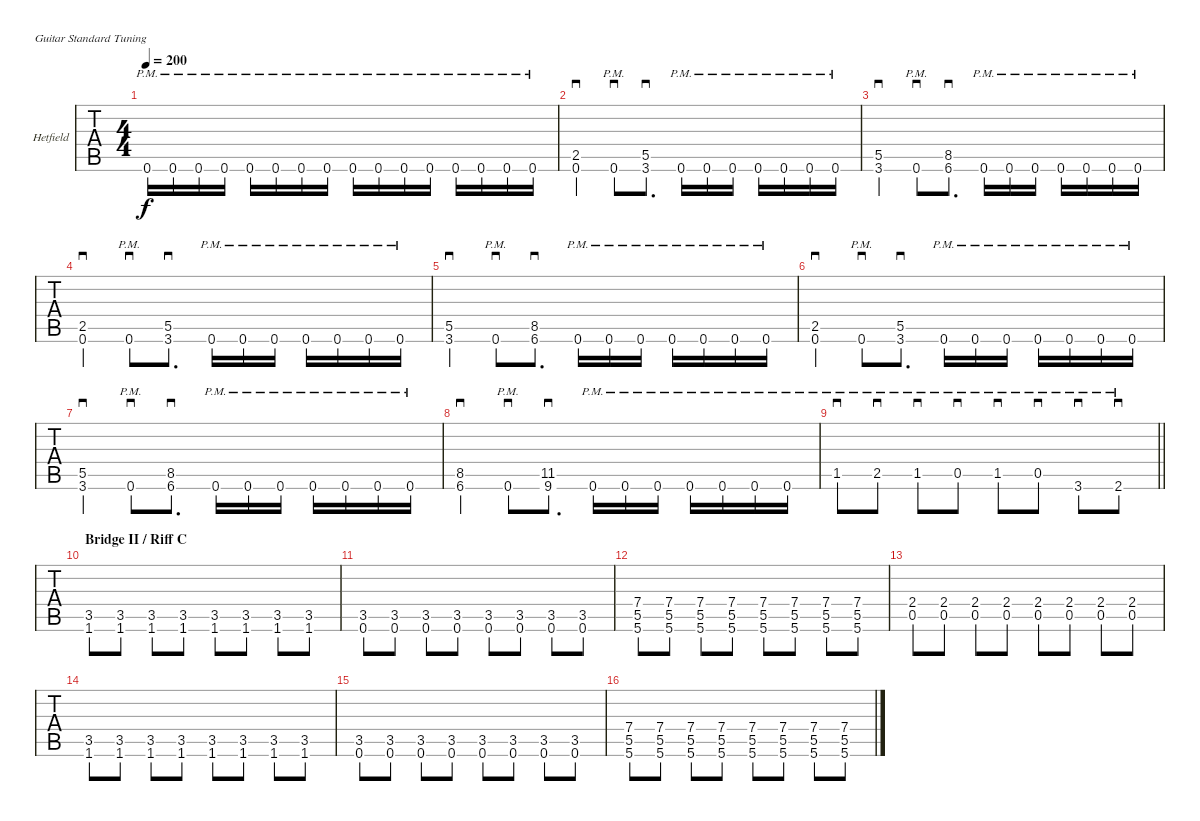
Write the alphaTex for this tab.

\bracketExtendMode groupsimilarinstruments
\firstSystemTrackNameOrientation horizontal
\otherSystemsTrackNameOrientation horizontal
\track ("Guitar 1" "Hetfield") {instrument distortionguitar}
\staff {tabs}
\tuning (E4 B3 G3 D3 A2 E2)
\ts (4 4)
\tempo 200
\clef g2
\ks c
0.6{pm}.16{dy f} 0.6{pm}.16 0.6{pm}.16 0.6{pm}.16 0.6{pm}.16 0.6{pm}.16 0.6{pm}.16 0.6{pm}.16 0.6{pm}.16 0.6{pm}.16 0.6{pm}.16 0.6{pm}.16 0.6{pm}.16 0.6{pm}.16 0.6{pm}.16 0.6{pm}.16 |
(2.5 0.6).4{sd} 0.6{pm}.8{sd} (5.5 3.6).8{d sd} 0.6{pm}.16 0.6{pm}.16 0.6{pm}.16 0.6{pm}.16 0.6{pm}.16 0.6{pm}.16 0.6{pm}.16 |
(5.5 3.6).4{sd} 0.6{pm}.8{sd} (8.5 6.6).8{d sd} 0.6{pm}.16 0.6{pm}.16 0.6{pm}.16 0.6{pm}.16 0.6{pm}.16 0.6{pm}.16 0.6{pm}.16 |
(2.5 0.6).4{sd} 0.6{pm}.8{sd} (5.5 3.6).8{d sd} 0.6{pm}.16 0.6{pm}.16 0.6{pm}.16 0.6{pm}.16 0.6{pm}.16 0.6{pm}.16 0.6{pm}.16 |
(5.5 3.6).4{sd} 0.6{pm}.8{sd} (8.5 6.6).8{d sd} 0.6{pm}.16 0.6{pm}.16 0.6{pm}.16 0.6{pm}.16 0.6{pm}.16 0.6{pm}.16 0.6{pm}.16 |
(2.5 0.6).4{sd} 0.6{pm}.8{sd} (5.5 3.6).8{d sd} 0.6{pm}.16 0.6{pm}.16 0.6{pm}.16 0.6{pm}.16 0.6{pm}.16 0.6{pm}.16 0.6{pm}.16 |
(5.5 3.6).4{sd} 0.6{pm}.8{sd} (8.5 6.6).8{d sd} 0.6{pm}.16 0.6{pm}.16 0.6{pm}.16 0.6{pm}.16 0.6{pm}.16 0.6{pm}.16 0.6{pm}.16 |
(8.5 6.6).4{sd} 0.6{pm}.8{sd} (11.5 9.6).8{d sd} 0.6{pm}.16 0.6{pm}.16 0.6{pm}.16 0.6{pm}.16 0.6{pm}.16 0.6{pm}.16 0.6{pm}.16 |
\barLineRight lightlight
1.5{pm}.8{sd} 2.5{pm}.8{sd} 1.5{pm}.8{sd} 0.5{pm}.8{sd} 1.5{pm}.8{sd} 0.5{pm}.8{sd} 3.6{pm}.8{sd} 2.6{pm}.8{sd} |
\section ("" "Bridge II / Riff C")
(3.5 1.6).8 (3.5 1.6).8 (3.5 1.6).8 (3.5 1.6).8 (3.5 1.6).8 (3.5 1.6).8 (3.5 1.6).8 (3.5 1.6).8 |
(3.5 0.6).8 (3.5 0.6).8 (3.5 0.6).8 (3.5 0.6).8 (3.5 0.6).8 (3.5 0.6).8 (3.5 0.6).8 (3.5 0.6).8 |
(7.4 5.5 5.6).8 (7.4 5.5 5.6).8 (7.4 5.5 5.6).8 (7.4 5.5 5.6).8 (7.4 5.5 5.6).8 (7.4 5.5 5.6).8 (7.4 5.5 5.6).8 (7.4 5.5 5.6).8 |
(2.4 0.5).8 (2.4 0.5).8 (2.4 0.5).8 (2.4 0.5).8 (2.4 0.5).8 (2.4 0.5).8 (2.4 0.5).8 (2.4 0.5).8 |
(3.5 1.6).8 (3.5 1.6).8 (3.5 1.6).8 (3.5 1.6).8 (3.5 1.6).8 (3.5 1.6).8 (3.5 1.6).8 (3.5 1.6).8 |
(3.5 0.6).8 (3.5 0.6).8 (3.5 0.6).8 (3.5 0.6).8 (3.5 0.6).8 (3.5 0.6).8 (3.5 0.6).8 (3.5 0.6).8 |
(7.4 5.5 5.6).8 (7.4 5.5 5.6).8 (7.4 5.5 5.6).8 (7.4 5.5 5.6).8 (7.4 5.5 5.6).8 (7.4 5.5 5.6).8 (7.4 5.5 5.6).8 (7.4 5.5 5.6).8
